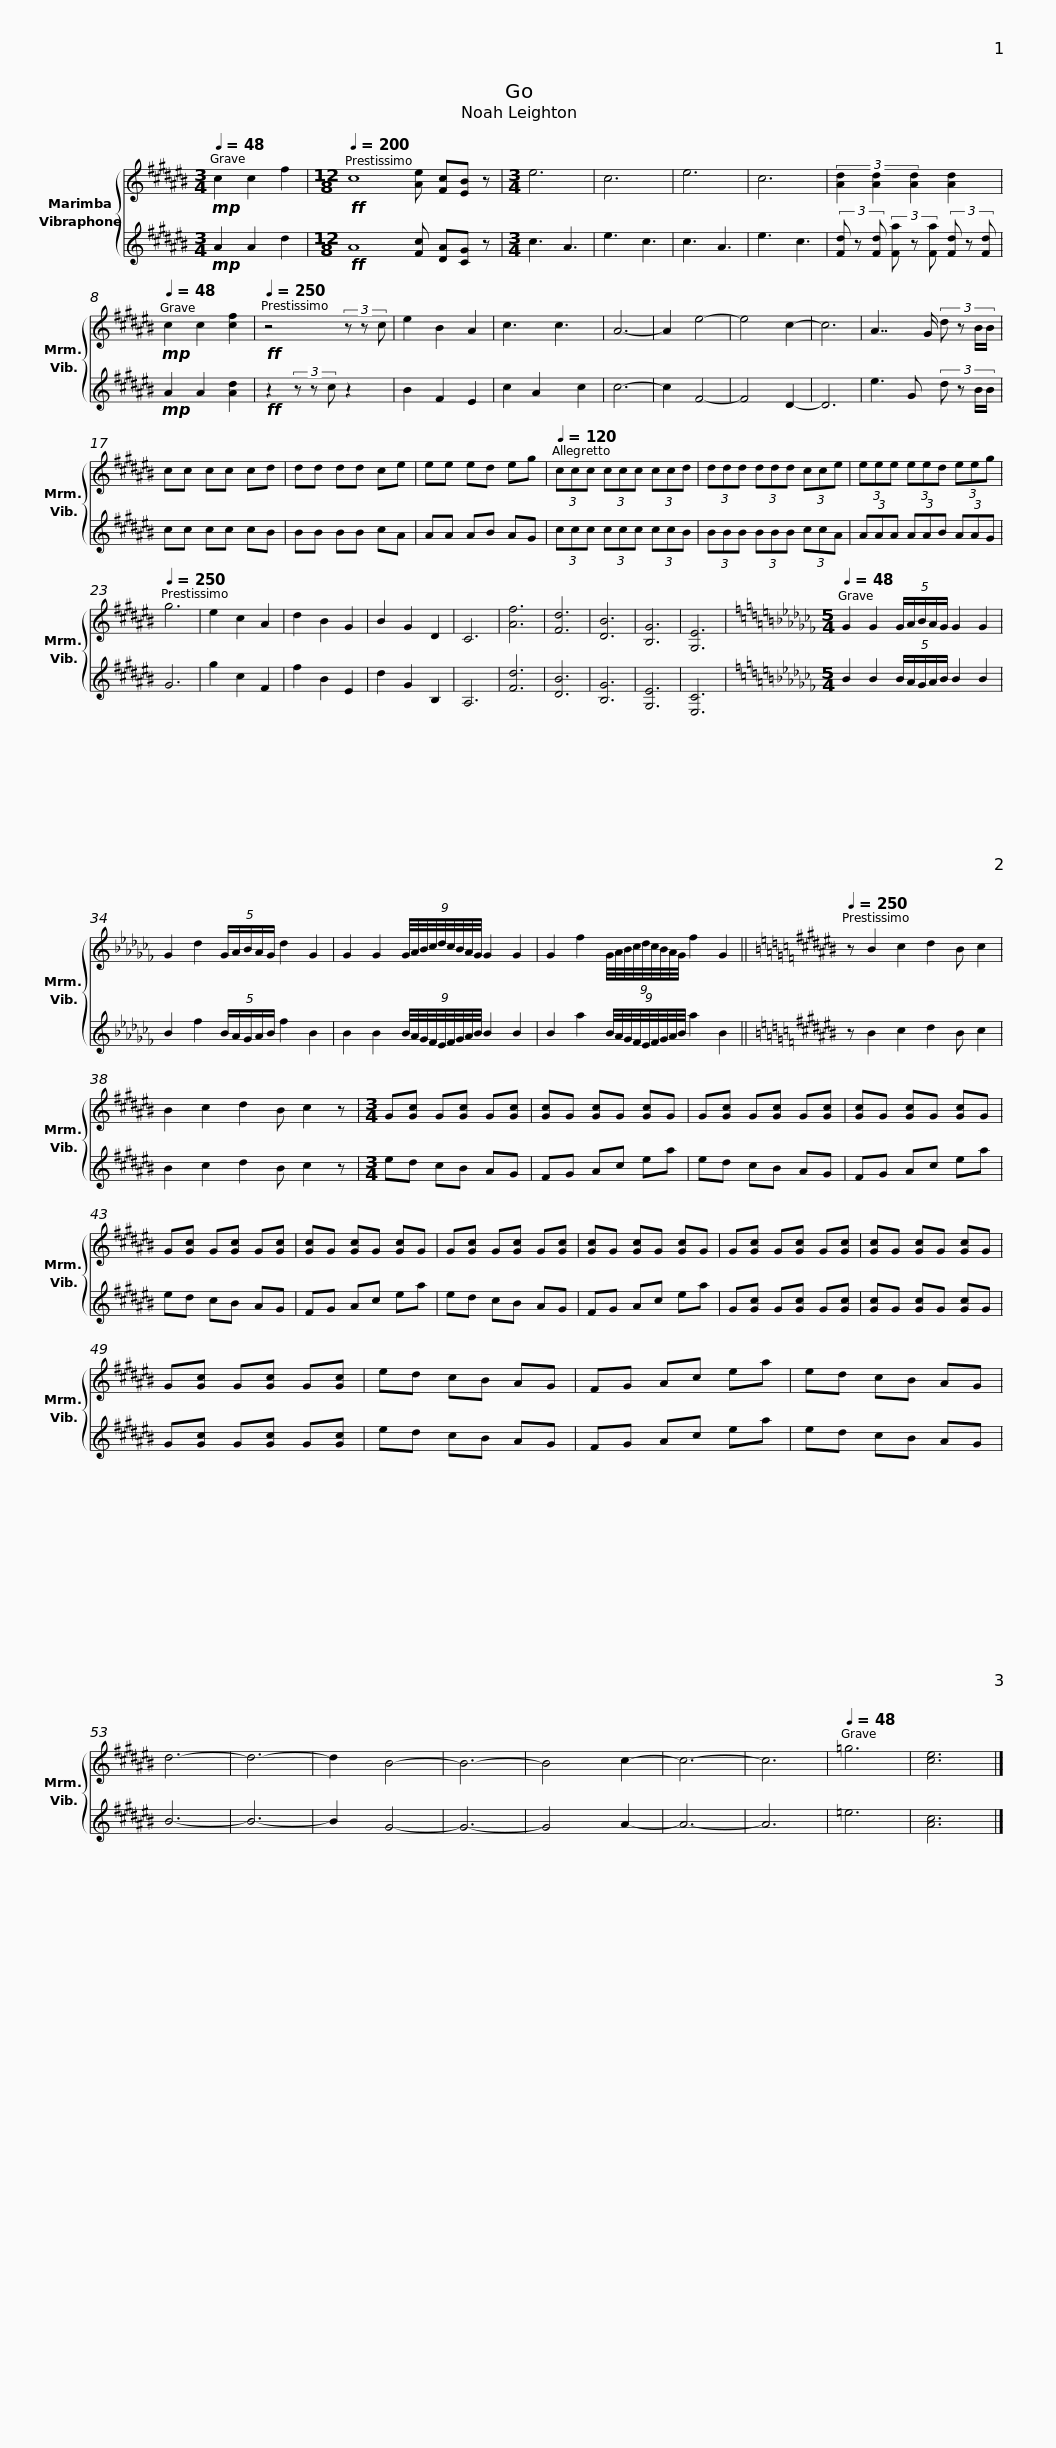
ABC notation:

X:1
%%score { 1 2 }
L:1/8
Q:1/4=48
M:3/4
I:linebreak $
K:C#
V:1 treble
V:2 treble
V:1
!mp! c2 c2 f2 |[M:12/8]!ff![Q:1/4=200] c8 [Ae] [Fc][EB] z |[M:3/4] e6 | c6 | e6 | %5
 c6 |$ (3[Ad]2 [Ad]2 [Ad]2 [Ad]2 |[Q:1/4=48]!mp! c2 c2 [cf]2 |!ff![Q:1/4=250] z4 (3z z c | e2 B2 A2 | %10
 c3 c3 | A6- | A2 e4- | e4 c2- | c6 |$ %15
 A7/2 G/ (3:2:4d z B/B/ | cc cc cd | dd dd ce | ee ed eg |[Q:1/4=120] (3ccc (3ccc (3ccd |$ %20
 (3ddd (3ddd (3cce | (3eee (3eed (3eeg |[Q:1/4=250] g6 | e2 c2 A2 | d2 B2 G2 | %25
 B2 G2 D2 | C6 | [Af]6 | [Fd]6 |$ [DB]6 | %30
 [B,G]6 | [G,E]6 |[K:Cb][M:5/4][Q:1/4=48] G2 G2 (5:4:5G/A/B/A/G/ G2 G2 | G2 d2 (5:4:5G/A/B/A/G/ d2 G2 |$ G2 G2 (9:8:9G/4A/4B/4c/4d/4c/4B/4A/4G/4 G2 G2 | %35
 G2 f2 (9:8:9G/4A/4B/4c/4d/4c/4B/4A/4G/4 f2 G2 ||$[K:C#][Q:1/4=250] z B2 c2 d2 B c2 | B2 c2 d2 B c2 z |[M:3/4] G[Gc] G[Gc] G[Gc] | [Gc]G [Gc]G [Gc]G | %40
 G[Gc] G[Gc] G[Gc] | [Gc]G [Gc]G [Gc]G |$ G[Gc] G[Gc] G[Gc] | [Gc]G [Gc]G [Gc]G | G[Gc] G[Gc] G[Gc] | %45
 [Gc]G [Gc]G [Gc]G | G[Gc] G[Gc] G[Gc] | [Gc]G [Gc]G [Gc]G |$ G[Gc] G[Gc] G[Gc] | ed cB AG | %50
 FG Ac ea | ed cB AG | d6- | d6- | d2 B4- | %55
 B6- | B4 c2- | c6- |$ c6 |[Q:1/4=48] =g6 | %60
 [ce]6 |] %61
V:2
!mp! A2 A2 d2 |[M:12/8]!ff! A8 [Fc] [DA][CG] z |[M:3/4] c3 A3 | e3 c3 | c3 A3 | %5
 e3 c3 |$ (3[Fd] z [Fd] (3[Fa] z [Fa] (3[Fd] z [Fd] |!mp! A2 A2 [Ad]2 |!ff! z2 (3z z c z2 | B2 F2 E2 | %10
 c2 A2 c2 | c6- | c2 F4- | F4 D2- | D6 |$ %15
 e3 G (3:2:4d z B/B/ | cc cc cB | BB BB cA | AA AB AG | (3ccc (3ccc (3ccB |$ %20
 (3BBB (3BBB (3ccA | (3AAA (3AAB (3AAG | G6 | g2 c2 F2 | f2 B2 E2 | %25
 d2 G2 B,2 | A,6 | [Fd]6 | [DB]6 |$ [B,G]6 | %30
 [G,E]6 | [E,C]6 |[K:Cb][M:5/4] B2 B2 (5:4:5B/A/G/A/B/ B2 B2 | B2 f2 (5:4:5B/A/G/A/B/ f2 B2 |$ B2 B2 (9:8:9B/4A/4G/4F/4E/4F/4G/4A/4B/4 B2 B2 | %35
 B2 a2 (9:8:9B/4A/4G/4F/4E/4F/4G/4A/4B/4 a2 B2 ||$[K:C#] z B2 c2 d2 B c2 | B2 c2 d2 B c2 z |[M:3/4] ed cB AG | FG Ac ea | %40
 ed cB AG | FG Ac ea |$ ed cB AG | FG Ac ea | ed cB AG | %45
 FG Ac ea | G[Gc] G[Gc] G[Gc] | [Gc]G [Gc]G [Gc]G |$ G[Gc] G[Gc] G[Gc] | ed cB AG | %50
 FG Ac ea | ed cB AG | B6- | B6- | B2 G4- | %55
 G6- | G4 A2- | A6- |$ A6 | =e6 | %60
 [Ac]6 |] %61
